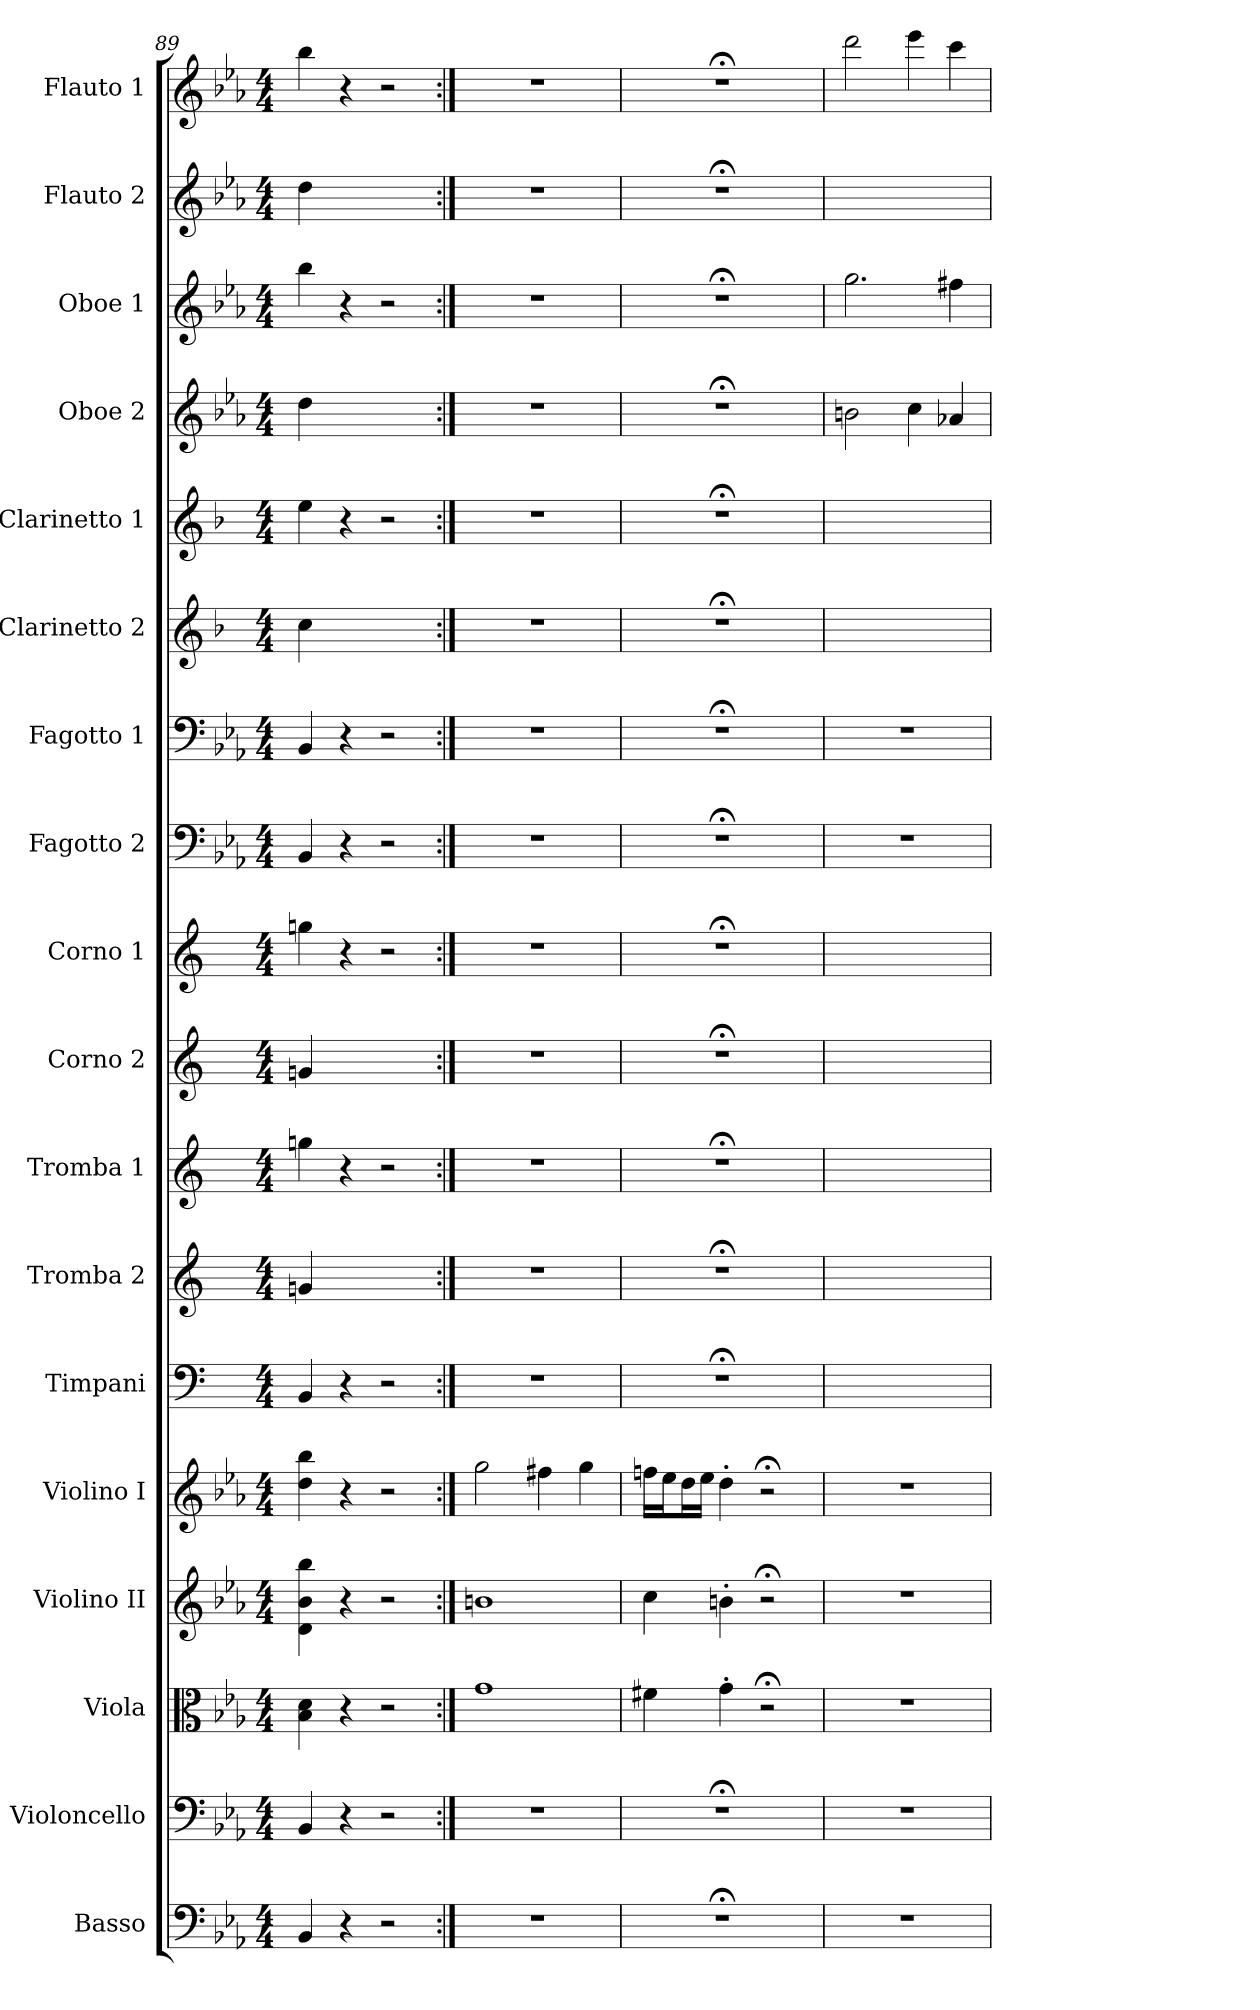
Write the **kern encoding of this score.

**kern	**kern	**kern	**kern	**kern	**kern	**kern	**kern	**kern	**kern	**kern	**kern	**kern	**kern	**kern	**kern	**kern	**kern
*part18	*part17	*part16	*part15	*part14	*part13	*part12	*part11	*part10	*part9	*part8	*part7	*part6	*part5	*part4	*part3	*part2	*part1
*staff18	*staff17	*staff16	*staff15	*staff14	*staff13	*staff12	*staff11	*staff10	*staff9	*staff8	*staff7	*staff6	*staff5	*staff4	*staff3	*staff2	*staff1
*I"Basso	*I"Violoncello	*I"Viola	*I"Violino II	*I"Violino I	*I"Timpani	*I"Tromba 2	*I"Tromba 1	*I"Corno 2	*I"Corno 1	*I"Fagotto 2	*I"Fagotto 1	*I"Clarinetto 2	*I"Clarinetto 1	*I"Oboe 2	*I"Oboe 1	*I"Flauto 2	*I"Flauto 1
*	*I'Vc	*I'Vla	*I'Vln	*I'Vln	*	*	*	*	*	*	*	*I'Cl	*I'Cl	*I'Ob	*I'Ob	*I'Fl	*I'Fl
*clefF4	*clefF4	*clefC3	*clefG2	*clefG2	*clefF4	*clefG2	*clefG2	*clefG2	*clefG2	*clefF4	*clefF4	*clefG2	*clefG2	*clefG2	*clefG2	*clefG2	*clefG2
*ITrd7c12	*	*	*	*	*	*ITrd-2c-3	*ITrd-2c-3	*ITrd5c9	*ITrd5c9	*	*	*ITrd1c2	*ITrd1c2	*	*	*	*
*k[b-e-a-]	*k[b-e-a-]	*k[b-e-a-]	*k[b-e-a-]	*k[b-e-a-]	*	*	*	*	*	*k[b-e-a-]	*k[b-e-a-]	*k[b-e-a-]	*k[b-e-a-]	*k[b-e-a-]	*k[b-e-a-]	*k[b-e-a-]	*k[b-e-a-]
*M4/4	*M4/4	*M4/4	*M4/4	*M4/4	*M4/4	*M4/4	*M4/4	*M4/4	*M4/4	*M4/4	*M4/4	*M4/4	*M4/4	*M4/4	*M4/4	*M4/4	*M4/4
=89	=89	=89	=89	=89	=89	=89	=89	=89	=89	=89	=89	=89	=89	=89	=89	=89	=89
4BBB-	4BB-	4B- 4d	4d 4b- 4bb-	4dd 4bb-	4BB	4b-X	4bb-X	4B-X	4b-X	4BB-	4BB-	4b-	4dd	4dd	4bb-	4dd	4bb-
4r	4r	4r	4r	4r	4r	4ryy	4r	4ryy	4r	4r	4r	4ryy	4r	4ryy	4r	4ryy	4r
2r	2r	2r	2r	2r	2r	2ryy	2r	2ryy	2r	2r	2r	2ryy	2r	2ryy	2r	2ryy	2r
=90:|!	=90:|!	=90:|!	=90:|!	=90:|!	=90:|!	=90:|!	=90:|!	=90:|!	=90:|!	=90:|!	=90:|!	=90:|!	=90:|!	=90:|!	=90:|!	=90:|!	=90:|!
1r	1r	1g	1bn	2gg	1r	1r	1r	1r	1r	1r	1r	1r	1r	1r	1r	1r	1r
.	.	.	.	4ff#X	.	.	.	.	.	.	.	.	.	.	.	.	.
.	.	.	.	4gg	.	.	.	.	.	.	.	.	.	.	.	.	.
=91	=91	=91	=91	=91	=91	=91	=91	=91	=91	=91	=91	=91	=91	=91	=91	=91	=91
1r;<	1r;<	4f#X	4cc	16ffn\LL	1r;<	1r;<	1r;<	1r;<	1r;<	1r;<	1r;<	1r;<	1r;<	1r;<	1r;<	1r;<	1r;<
.	.	.	.	16ee-\J	.	.	.	.	.	.	.	.	.	.	.	.	.
.	.	.	.	16dd\L	.	.	.	.	.	.	.	.	.	.	.	.	.
.	.	.	.	16ee-\JJ	.	.	.	.	.	.	.	.	.	.	.	.	.
.	.	4g'	4bn'	4dd'	.	.	.	.	.	.	.	.	.	.	.	.	.
.	.	2r;<	2r;<	2r;<	.	.	.	.	.	.	.	.	.	.	.	.	.
=92	=92	=92	=92	=92	=92	=92	=92	=92	=92	=92	=92	=92	=92	=92	=92	=92	=92
1r	1r	1r	1r	1r	1ryy	1ryy	1ryy	1ryy	1ryy	1r	1r	1ryy	1ryy	2bn	2.gg	1ryy	2ddd
.	.	.	.	.	.	.	.	.	.	.	.	.	.	4cc	.	.	4eee-
.	.	.	.	.	.	.	.	.	.	.	.	.	.	4a-X	4ff#X	.	4ccc
=	=	=	=	=	=	=	=	=	=	=	=	=	=	=	=	=	=
*-	*-	*-	*-	*-	*-	*-	*-	*-	*-	*-	*-	*-	*-	*-	*-	*-	*-
